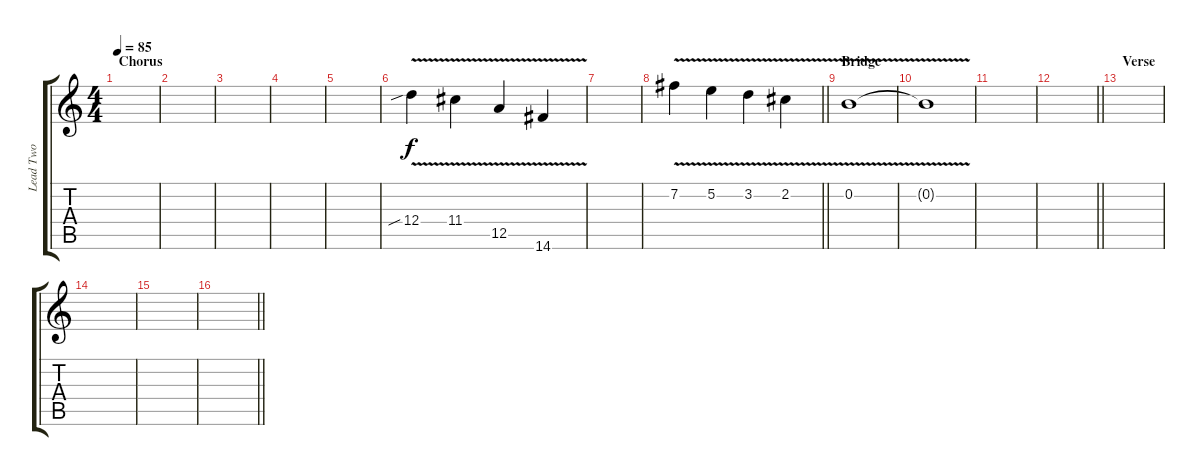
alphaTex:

\track ("Lead Two" "Lead Two") {instrument overdrivenguitar}
\staff {score tabs}
\tuning (E4 B3 G3 D3 A2 E2) {hide}
\ts (4 4)
\section ("" "Chorus")
\tempo 85
\clef g2
\ks c
|
|
|
|
|
12.4{v sib}.4 11.4{v}.4 12.5{v}.4 14.6{v}.4 |
|
\barLineRight lightlight
7.2{v}.4 5.2{v}.4 3.2{v}.4 2.2{v}.4 |
\section ("" "Bridge")
0.2{v}.1{volume 0} |
0.2{t}.1 |
|
\barLineRight lightlight
|
\section ("" "Verse")
|
|
|
\barLineRight lightlight
